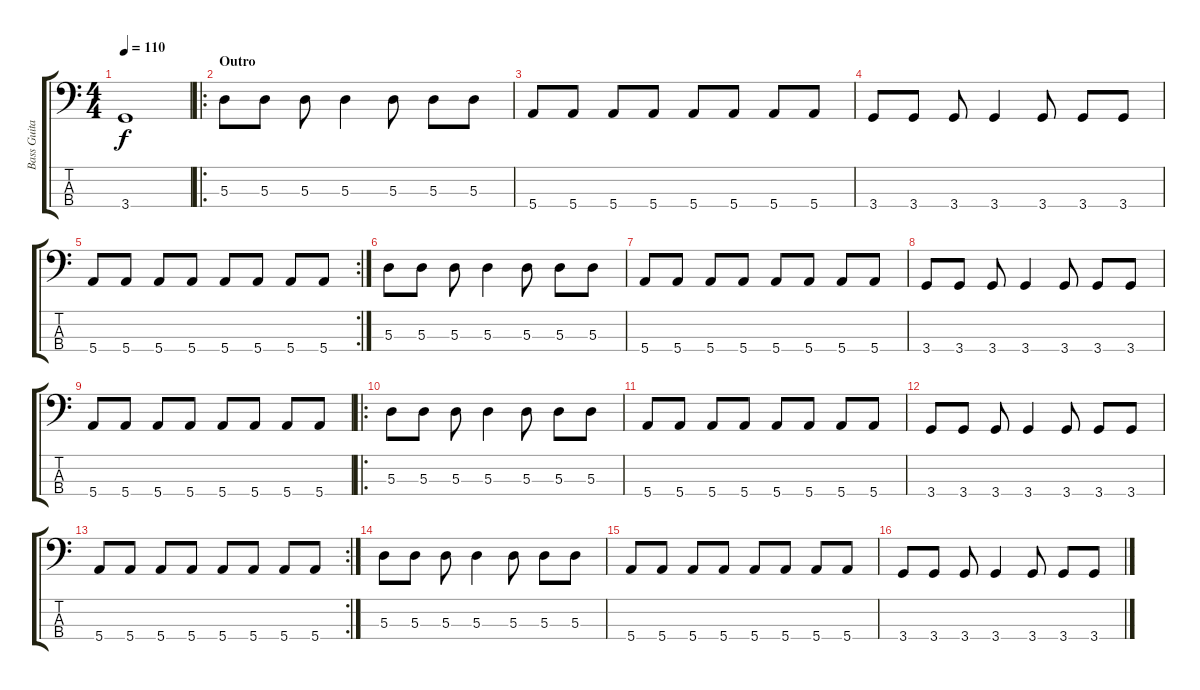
\track ("Bass Guitar" "Bass Guita") {instrument electricbassfinger}
\staff {score tabs}
\tuning (G2 D2 A1 E1) {hide}
\ts (4 4)
\tempo 110
\clef f4
\ks c
3.4.1{dy f} |
\ro
\section ("" "Outro")
5.3.8 5.3.8 5.3.8 5.3.4 5.3.8 5.3.8 5.3.8 |
5.4.8 5.4.8 5.4.8 5.4.8 5.4.8 5.4.8 5.4.8 5.4.8 |
3.4.8 3.4.8 3.4.8 3.4.4 3.4.8 3.4.8 3.4.8 |
\rc 2
5.4.8 5.4.8 5.4.8 5.4.8 5.4.8 5.4.8 5.4.8 5.4.8 |
5.3.8 5.3.8 5.3.8 5.3.4 5.3.8 5.3.8 5.3.8 |
5.4.8 5.4.8 5.4.8 5.4.8 5.4.8 5.4.8 5.4.8 5.4.8 |
3.4.8 3.4.8 3.4.8 3.4.4 3.4.8 3.4.8 3.4.8 |
5.4.8 5.4.8 5.4.8 5.4.8 5.4.8 5.4.8 5.4.8 5.4.8 |
\ro
5.3.8 5.3.8 5.3.8 5.3.4 5.3.8 5.3.8 5.3.8 |
5.4.8 5.4.8 5.4.8 5.4.8 5.4.8 5.4.8 5.4.8 5.4.8 |
3.4.8 3.4.8 3.4.8 3.4.4 3.4.8 3.4.8 3.4.8 |
\rc 2
5.4.8 5.4.8 5.4.8 5.4.8 5.4.8 5.4.8 5.4.8 5.4.8 |
5.3.8 5.3.8 5.3.8 5.3.4 5.3.8 5.3.8 5.3.8 |
5.4.8 5.4.8 5.4.8 5.4.8 5.4.8 5.4.8 5.4.8 5.4.8 |
3.4.8 3.4.8 3.4.8 3.4.4 3.4.8 3.4.8 3.4.8
